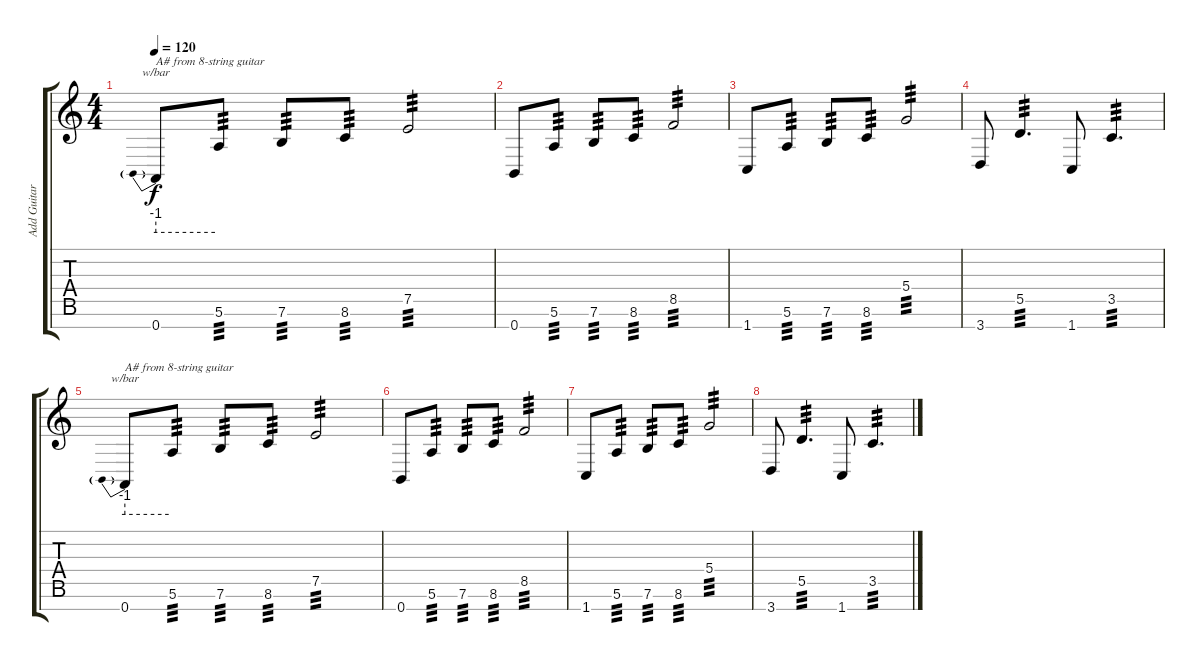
\track ("Add Guitar" "Add Guitar") {instrument distortionguitar}
\staff {score tabs}
\tuning (E4 B3 G3 D3 A2 E2 B1) {hide}
\ts (4 4)
\tempo 120
\clef g2
\ks c
0.7.8{tbe (predive default 0 -4 60 -4) txt "A# from 8-string guitar" dy f} 5.6.8{tp 3} 7.6.8{tp 3} 8.6.8{tp 3} 7.5.2{tp 3} |
0.7.8 5.6.8{tp 3} 7.6.8{tp 3} 8.6.8{tp 3} 8.5.2{tp 3} |
1.7.8 5.6.8{tp 3} 7.6.8{tp 3} 8.6.8{tp 3} 5.4.2{tp 3} |
3.7.8 5.5.4{d tp 3} 1.7.8 3.5.4{d tp 3} |
0.7.8{tbe (predive default 0 -4 60 -4) txt "A# from 8-string guitar"} 5.6.8{tp 3} 7.6.8{tp 3} 8.6.8{tp 3} 7.5.2{tp 3} |
0.7.8 5.6.8{tp 3} 7.6.8{tp 3} 8.6.8{tp 3} 8.5.2{tp 3} |
1.7.8 5.6.8{tp 3} 7.6.8{tp 3} 8.6.8{tp 3} 5.4.2{tp 3} |
3.7.8 5.5.4{d tp 3} 1.7.8 3.5.4{d tp 3}
